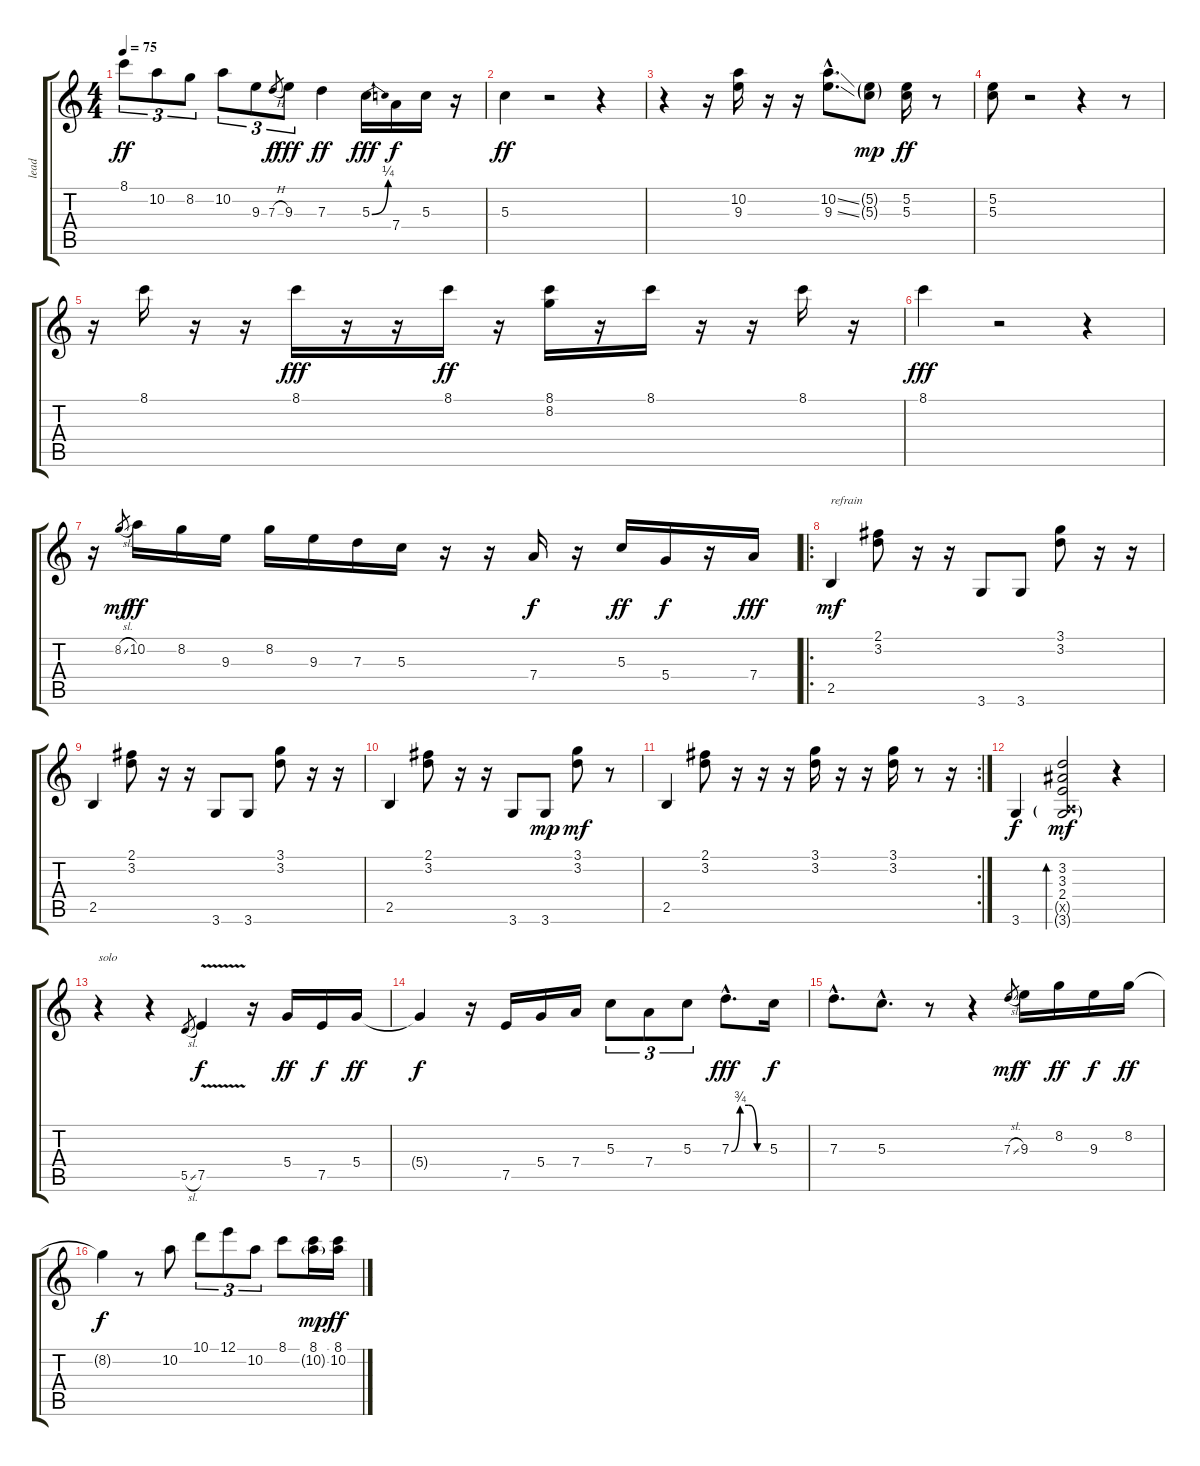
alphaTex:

\track ("lead" "lead") {instrument acousticguitarnylon}
\staff {score tabs}
\tuning (E4 B3 G3 D3 A2 E2) {hide}
\ts (4 4)
\tempo 75
\clef g2
\ks c
8.1.8{tu (3 2) dy ff} 10.2.8{tu (3 2)} 8.2.8{tu (3 2)} 10.2.8{tu (3 2)} 9.3.8{tu (3 2)} 7.3{h}.8{gr dy f} 9.3.8{tu (3 2) dy fff} 7.3.4{dy ff} 5.3{be (bend 0 0 60 1)}.16{dy fff} 7.4.16{dy f} 5.3.16 r.16 |
5.3.4{dy ff} r.2 r.4 |
r.4 r.16 (10.2 9.3).16 r.16 r.16 (10.2{ss hac} 9.3{ss hac}).8{d} (5.2{g} 5.3{g}).8{dy mp} (5.2 5.3).16{dy ff} r.8 |
(5.2 5.3).8 r.2 r.4 r.8 |
r.16 8.1.16 r.16 r.16 8.1.16{dy fff} r.16 r.16 8.1.16{dy ff} r.16 (8.1 8.2).16 r.16 8.1.16 r.16 r.16 8.1.16 r.16 |
8.1.4{dy fff} r.2 r.4 |
r.16 8.2{sl}.8{gr dy mf} 10.2.16{dy ff} 8.2.16 9.3.16 8.2.16 9.3.16 7.3.16 5.3.16 r.16 r.16 7.4.16{dy f} r.16 5.3.16{dy ff} 5.4.16{dy f} r.16 7.4.16{dy fff} |
\ro
2.5.4{txt "refrain" dy mf} (2.1 3.2).8 r.16 r.16 3.6.8 3.6.8 (3.1 3.2).8 r.16 r.16 |
2.5.4 (2.1 3.2).8 r.16 r.16 3.6.8 3.6.8 (3.1 3.2).8 r.16 r.16 |
2.5.4 (2.1 3.2).8 r.16 r.16 3.6.8 3.6.8{dy mp} (3.1 3.2).8{dy mf} r.8 |
\rc 2
2.5.4 (2.1 3.2).8 r.16 r.16 r.16 (3.1 3.2).16 r.16 r.16 (3.1 3.2).16 r.8 r.16 |
3.6.4{dy f} (3.2 3.3 2.4 0.5{g x} 3.6{g}).2{bd 120 dy mf} r.4 |
r.4{txt "solo"} r.4 5.5{sl}.8{gr} 7.5{v}.4{dy f} r.16 5.4.16{dy ff} 7.5.16{dy f} 5.4.16{dy ff} |
5.4{t}.4{dy f} r.16 7.5.16 5.4.16 7.4.16 5.3.8{tu (3 2)} 7.4.8{tu (3 2)} 5.3.8{tu (3 2)} 7.3{be (custom 0 0 15 3 30 3 45 0 60 0) hac}.8{d dy fff} 5.3.16{dy f} |
7.3{hac}.8{d} 5.3{hac}.8{d} r.8 r.4 7.3{sl}.8{gr dy mf} 9.3.16{dy f} 8.2.16{dy ff} 9.3.16{dy f} 8.2.16{dy ff} |
8.2{t}.4{dy f} r.8 10.2.8 10.1.8{tu (3 2)} 12.1.8{tu (3 2)} 10.2.8{tu (3 2)} 8.1.8 (8.1 10.2{g}).16{dy mp} (8.1 10.2).16{dy ff}
